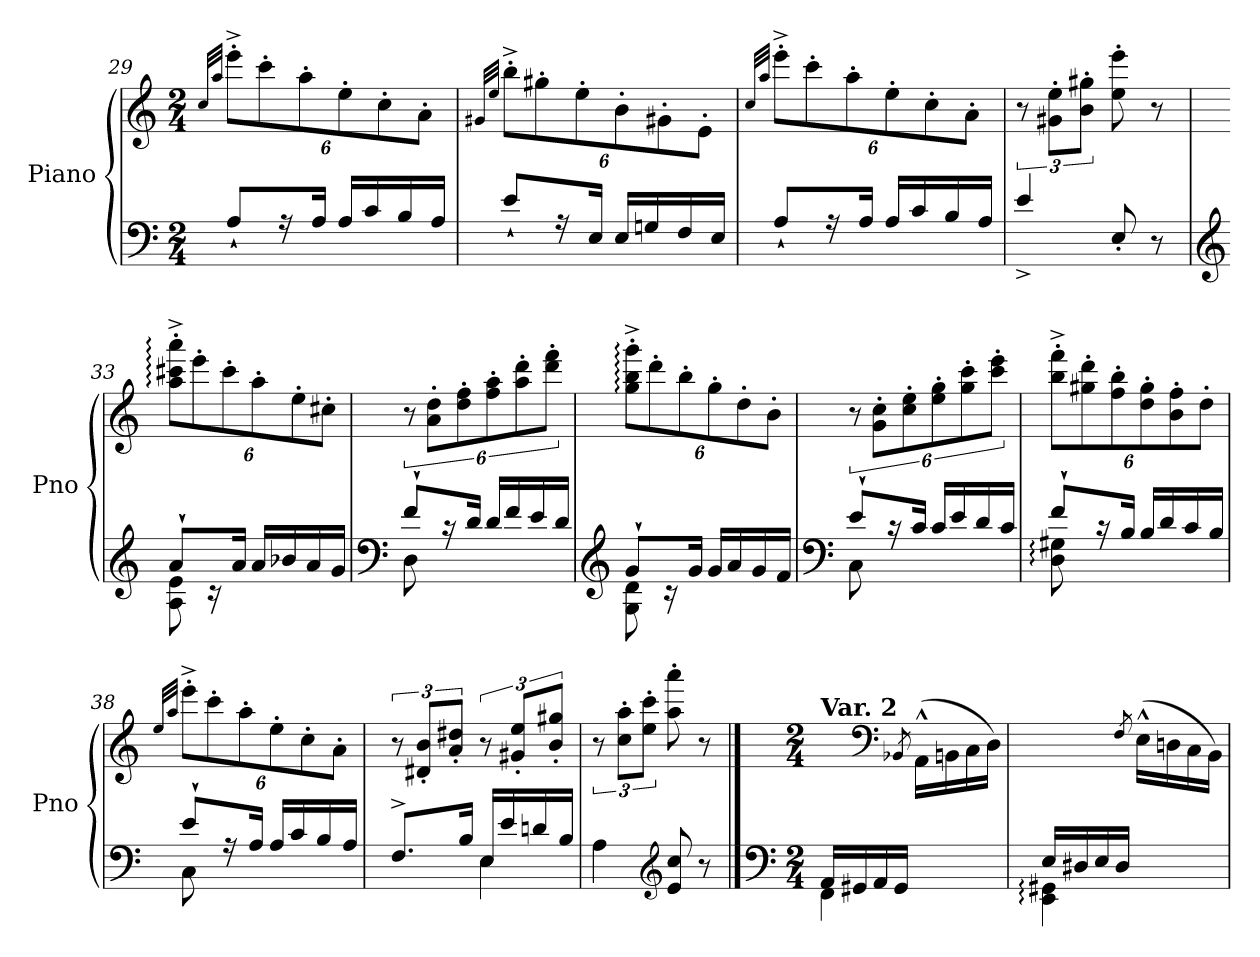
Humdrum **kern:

**kern	**kern	**dynam
*part1	*part1	*part1
*staff2	*staff1	*staff1/2
*I"Piano	*	*
*I'Pno	*	*
!!LO:LB:g=z
*clefF4	*clefG2	*
*k[]	*k[]	*
*M2/4	*M2/4	*
=29	=29	=29
.	32qcc/LLL	.
.	32qaa/JJJ	.
*	*Xbrackettup	*
8A`/L	12eee'^\L	.
.	12ccc'\	.
16rA	.	.
.	12aa'\	.
16A/Jk	.	.
16A/LL	12ee'\	.
16c/	.	.
.	12cc'\	.
16B/	.	.
.	12a'\J	.
16A/JJ	.	.
=30	=30	=30
.	32qg#X/LLL	.
.	32qee/JJJ	.
8e`/L	12bb'^\L	.
.	12gg#X'\	.
16rA	.	.
.	12ee'\	.
16E/Jk	.	.
16E/LL	12b'\	.
16Gn/	.	.
.	12g#'\	.
16F/	.	.
.	12e'\J	.
16E/JJ	.	.
=31	=31	=31
.	32qcc/LLL	.
.	32qaa/JJJ	.
8A`/L	12eee'^\L	.
.	12ccc'\	.
16rA	.	.
.	12aa'\	.
16A/Jk	.	.
16A/LL	12ee'\	.
16c/	.	.
.	12cc'\	.
16B/	.	.
.	12a'\J	.
16A/JJ	.	.
=32	=32	=32
*	*brackettup	*
4e^/	12r	.
.	12g#X\' 12ee\'L	.
.	12b\' 12gg#X\'J	.
8E'/	8ee\' 8eee\'	.
8r	8r	.
!!LO:LB:g=z
=33	=33	=33
*clefG2	*	*
*^	*	*
*	*	*Xbrackettup	*
8a:`/L	8A\ 8e\	12aa\:'^ 12ccc#X\:'^ 12aaa\:'^L	.
.	.	12eee'\	.
16rc	8ryy	.	.
.	.	12ccc#'\	.
16a/Jk	.	.	.
16a/LL	4ryy	12aa'\	.
16b-X/	.	.	.
.	.	12ee'\	.
16a/	.	.	.
.	.	12cc#X'\J	.
16g/JJ	.	.	.
=34	=34	=34	=34
*clefF4	*	*	*
*	*	*brackettup	*
8f:`/L	8D\	12r	.
.	.	12a\' 12dd\'L	.
16r	8ryy	.	.
.	.	12dd\' 12ff\'	.
16d/Jk	.	.	.
16d/LL	4ryy	12ff\' 12aa\'	.
16f/	.	.	.
.	.	12aa\' 12ddd\'	.
16e/	.	.	.
.	.	12ddd\' 12fff\'J	.
16d/JJ	.	.	.
=35	=35	=35	=35
*clefG2	*	*	*
*	*	*Xbrackettup	*
8g:`/L	8G\ 8d\	12gg\:'^ 12bb\:'^ 12ggg\:'^L	.
.	.	12ddd'\	.
16rc	8ryy	.	.
.	.	12bb'\	.
16g/Jk	.	.	.
16g/LL	4ryy	12gg'\	.
16a/	.	.	.
.	.	12dd'\	.
16g/	.	.	.
.	.	12b'\J	.
16f/JJ	.	.	.
=36	=36	=36	=36
*clefF4	*	*	*
*	*	*brackettup	*
8e:`/L	8C\	12r	.
.	.	12g\' 12cc\'L	.
16r	8ryy	.	.
.	.	12cc\' 12ee\'	.
16c/Jk	.	.	.
16c/LL	4ryy	12ee\' 12gg\'	.
16e/	.	.	.
.	.	12gg\' 12ccc\'	.
16d/	.	.	.
.	.	12ccc\' 12eee\'J	.
16c/JJ	.	.	.
!!LO:LB:g=z
=37	=37	=37	=37
*	*	*Xbrackettup	*
8f`/L	8D\: 8G#X\:	12bb\'^ 12fff\'^L	.
.	.	12gg#X\' 12ddd\'	.
16r	8ryy	.	.
.	.	12ff\' 12bb\'	.
16B/Jk	.	.	.
16B/LL	4ryy	12dd\' 12gg#\'	.
16d/	.	.	.
.	.	12b\' 12ff\'	.
16c/	.	.	.
.	.	12dd'\J	.
16B/JJ	.	.	.
=38	=38	=38	=38
.	.	32qee/LLL	.
.	.	32qaa/JJJ	.
8e:`/L	8C\	12eee'^\L	.
.	.	12ccc'\	.
16r	8ryy	.	.
.	.	12aa'\	.
16A/Jk	.	.	.
16A/LL	4ryy	12ee'\	.
16c/	.	.	.
.	.	12cc'\	.
16B/	.	.	.
.	.	12a'\J	.
16A/JJ	.	.	.
=39	=39	=39	=39
*	*	*brackettup	*
8.F^/L	4F\yy	12r	.
.	.	12d#X/' 12b/'L	.
.	.	12a/' 12dd#X/'J	.
16B/Jk	.	.	.
16E/LL	4E\	12r	.
16e/	.	.	.
.	.	12g#X/' 12ee/'L	.
16dn/	.	.	.
.	.	12b/' 12gg#X/'J	.
16B/JJ	.	.	.
*v	*v	*	*
=40	=40	=40
4A\	12r	.
.	12cc\' 12aa\'L	.
.	12ee\' 12ccc\'J	.
*clefG2	*	*
8e/ 8cc/	8aa\' 8aaa\'	.
8r	8r	.
!!LO:LB:g=z
==41	==41	==41
*clefF4	*	*
*M2/4	*M2/4	*
*^	*	*
!	!	!LO:TX:a:B:t=Var. 2	!
!	!	!	!LO:DY:b
16AA/LL	4FF\	4ryy	other-dynamics
16GG#X/	.	.	.
16AA/	.	.	.
16GG#/JJ	.	.	.
*	*	*clefF4	*
.	.	8qBB-X/	.
4ryy	4ryy	(16AA^^\LL	.
.	.	16BBn\	.
.	.	16C\	.
.	.	16D\JJ)	.
=42	=42	=42	=42
16E/LL	4EE\: 4GG#X\:	4ryy	.
16D#X/	.	.	.
16E/	.	.	.
16D#/JJ	.	.	.
.	.	8qF/	.
4ryy	4ryy	(16E^^\LL	.
.	.	16Dn\	.
.	.	16C\	.
.	.	16BB\JJ)	.
*v	*v	*	*
=	=	=
*-	*-	*-
